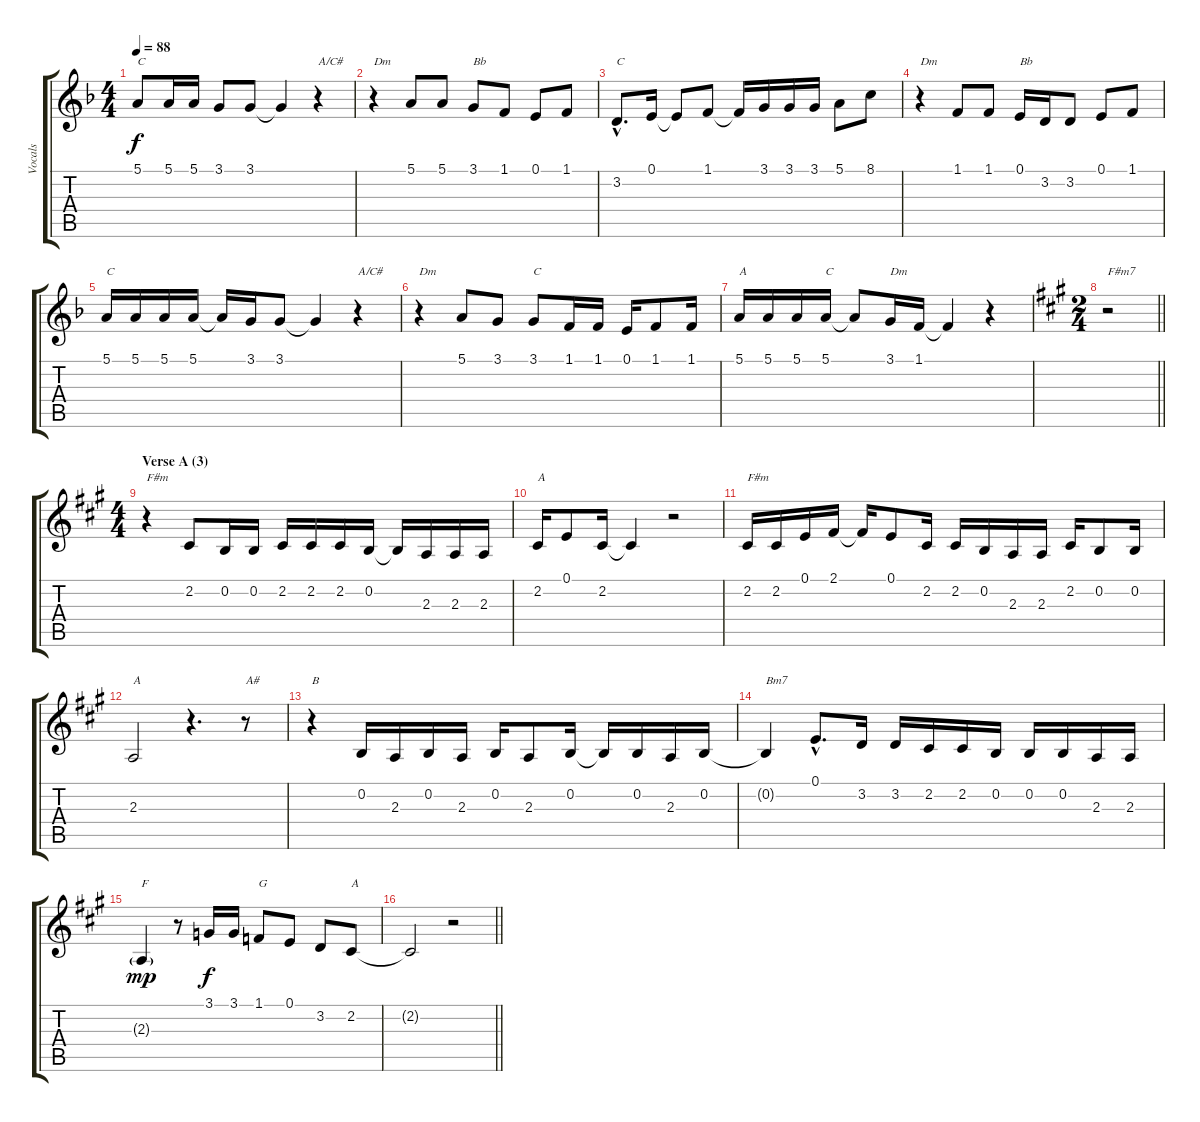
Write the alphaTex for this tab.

\track ("Vocals" "Vocals") {instrument sopranosax}
\staff {score tabs}
\tuning (E4 B3 G3 D3 A2 E2) {hide}
\ts (4 4)
\tempo 88
\clef g2
\ks dminor
5.1.8{txt "C" dy f} 5.1.16 5.1.16 3.1.8 3.1.8 3.1{t}.4 r.4{txt "A/C#"} |
r.4{txt "Dm"} 5.1.8 5.1.8 3.1.8{txt "Bb"} 1.1.8 0.1.8 1.1.8 |
3.2{hac}.8{d txt "C"} 0.1.16 0.1{t}.8 1.1.8 1.1{t}.16 3.1.16 3.1.16 3.1.16 5.1.8 8.1.8 |
r.4{txt "Dm"} 1.1.8 1.1.8 0.1.16{txt "Bb"} 3.2.16 3.2.8 0.1.8 1.1.8 |
5.1.16{txt "C"} 5.1.16 5.1.16 5.1.16 5.1{t}.16 3.1.16 3.1.8 3.1{t}.4 r.4{txt "A/C#"} |
r.4{txt "Dm"} 5.1.8 3.1.8 3.1.8{txt "C"} 1.1.16 1.1.16 0.1.16 1.1.8 1.1.16 |
5.1.16{txt "A"} 5.1.16 5.1.16 5.1.16{txt "C"} 5.1{t}.8 3.1.16{txt "Dm"} 1.1.16 1.1{t}.4 r.4 |
\ts (2 4)
\barLineRight lightlight
\ks f#minor
r.2{txt "F#m7"} |
\ts (4 4)
\section ("" "Verse A (3)")
r.4{txt "F#m"} 2.2.8 0.2.16 0.2.16 2.2.16 2.2.16 2.2.16 0.2.16 0.2{t}.16 2.3.16 2.3.16 2.3.16 |
2.2.16{txt "A"} 0.1.8 2.2.16 2.2{t}.4 r.2 |
2.2.16{txt "F#m"} 2.2.16 0.1.16 2.1.16 2.1{t}.16 0.1.8 2.2.16 2.2.16 0.2.16 2.3.16 2.3.16 2.2.16 0.2.8 0.2.16 |
2.3.2{txt "A"} r.4{d} r.8{txt "A#"} |
r.4{txt "B"} 0.2.16 2.3.16 0.2.16 2.3.16 0.2.16 2.3.8 0.2.16 0.2{t}.16 0.2.16 2.3.16 0.2.16 |
0.2{t}.4{txt "Bm7"} 0.1{hac}.8{d} 3.2.16 3.2.16 2.2.16 2.2.16 0.2.16 0.2.16 0.2.16 2.3.16 2.3.16 |
2.3{g}.4{txt "F" dy mp} r.8 3.1.16{dy f} 3.1.16 1.1.8{txt "G"} 0.1.8 3.2.8 2.2.8{txt "A"} |
\barLineRight lightlight
2.2{t}.2 r.2
